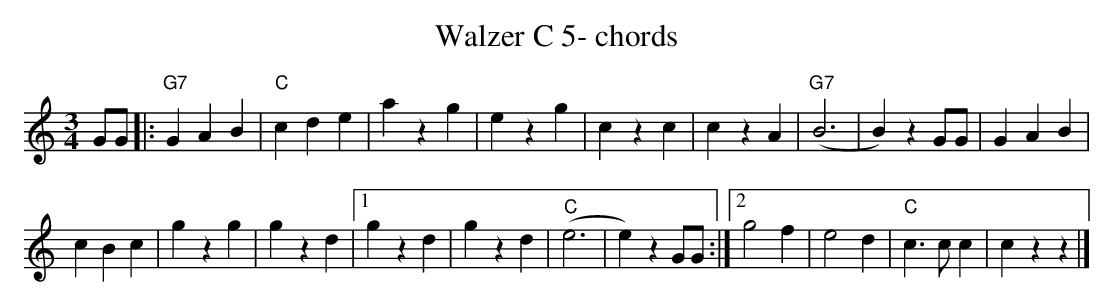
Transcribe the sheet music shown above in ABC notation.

X:1
T: Walzer C 5- chords
M:3/4
L:1/4
K:C %%MIDI gchordon
G/2G/2 |: "G7"GAB | "C"cde | azg | ezg | czc | czA | "G7"(B3 | B)zG/2G/2 | GAB |
cBc | gzg | gzd |1 gzd | gzd | "C"(e3 | e)zG/2G/2 :|2 g2f | e2d | "C"c>cc | czz |]
